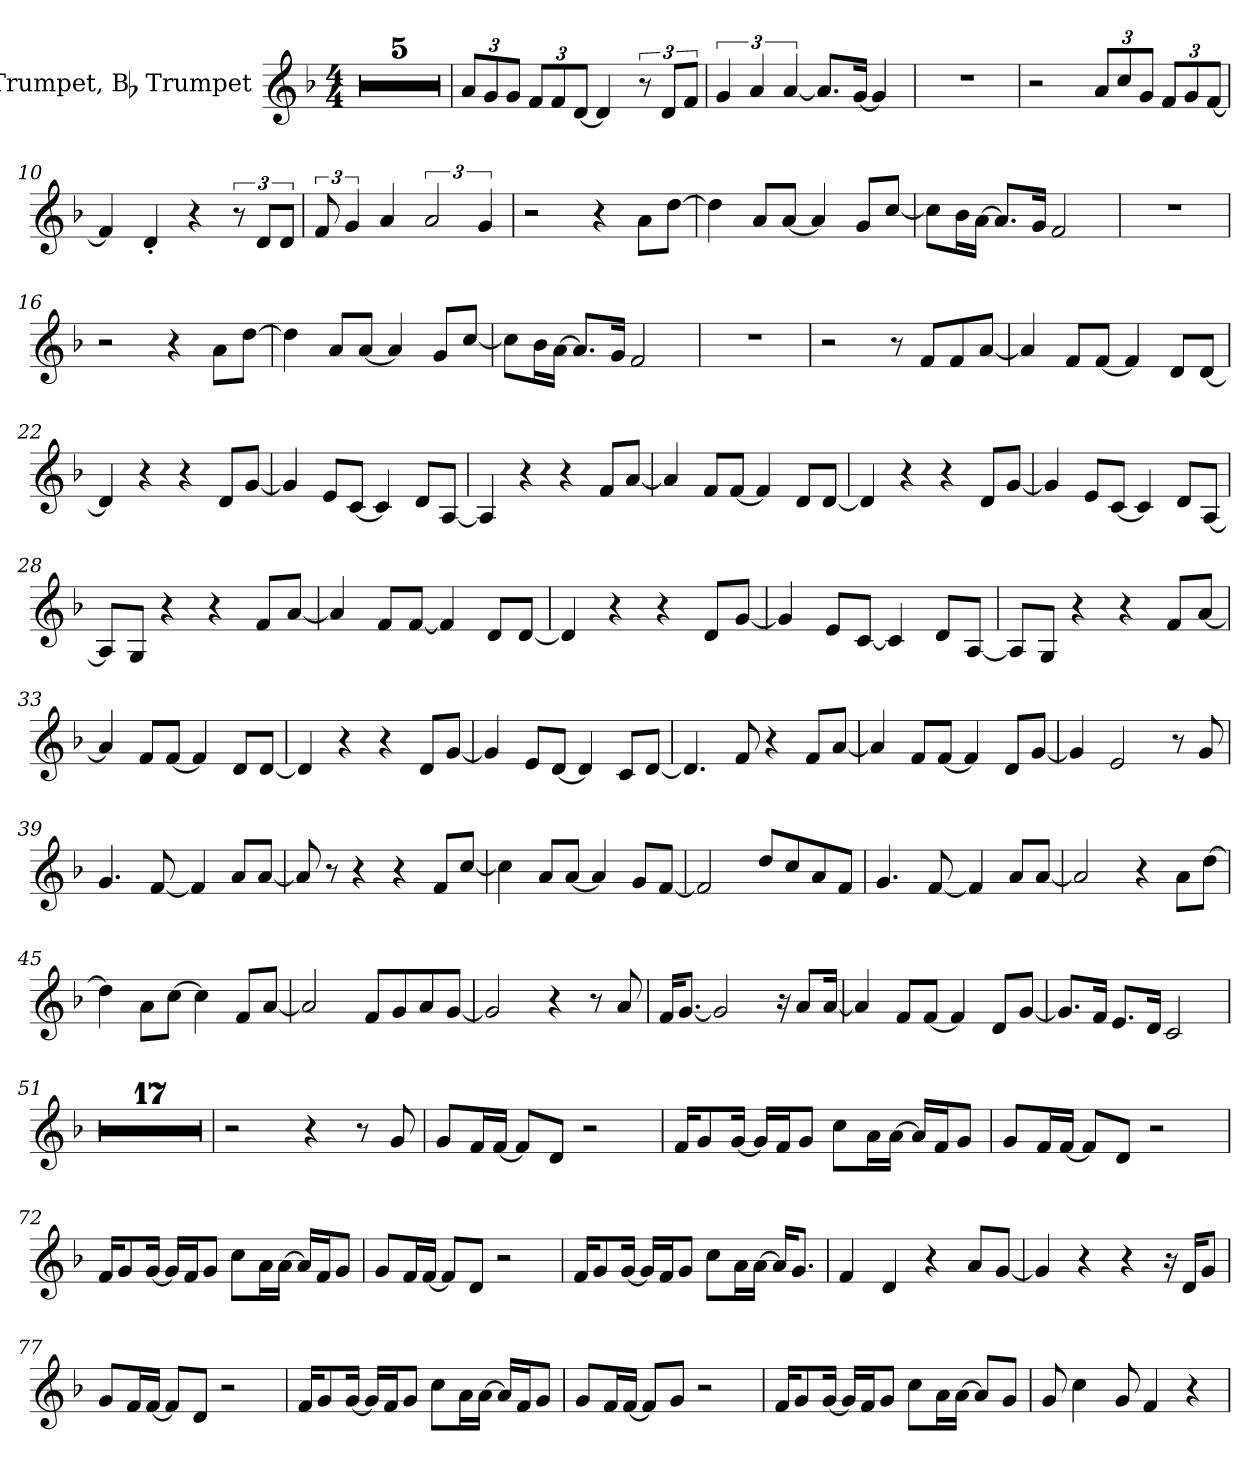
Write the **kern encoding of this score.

**kern
*part1
*staff1
*I"Trumpet, Bb Trumpet
*I'Tpt.
*clefG2
*ITrd1c2
*k[b-e-a-]
*M4/4
*MM109
=1
1r
=2
1r
=3
1r
=4
1r
=5
1r
=6
*Xbrackettup
12g/L
12f/
12f/J
12e-/L
12e-/
[12c/J
4c/]
*brackettup
12r
12c/L
12e-/J
!!LO:LB:g=z
=7
6f/
6g/
[6g/
8.g/L]
[16f/Jk
4f/]
=8
1r
=9
2r
*Xbrackettup
12g/L
12b-/
12f/J
12e-/L
12f/
[12e-/J
=10
4e-/]
4c'/
4r
*brackettup
12r
12c/L
12c/J
=11
12e-/
6f/
4g/
3g/
6f/
!!LO:LB:g=z
=12
2r
4r
8g\L
[8cc\J
=13
4cc\]
8g/L
[8g/J
4g/]
8f/L
[8b-/J
=14
8b-\L]
16a-\L
[16g\JJ
8.g/L]
16f/Jk
2e-/
=15
1r
=16
2r
4r
8g\L
[8cc\J
=17
4cc\]
8g/L
[8g/J
4g/]
8f/L
[8b-/J
!!LO:LB:g=z
=18
8b-\L]
16a-\L
[16g\JJ
8.g/L]
16f/Jk
2e-/
=19
1r
=20
2r
8r
8e-/L
8e-/
[8g/J
=21
4g/]
8e-/L
[8e-/J
4e-/]
8c/L
[8c/J
=22
4c/]
4r
4r
8c/L
[8f/J
=23
4f/]
8d/L
[8B-/J
4B-/]
8c/L
[8G/J
!!LO:LB:g=z
=24
4G/]
4r
4r
8e-/L
[8g/J
=25
4g/]
8e-/L
[8e-/J
4e-/]
8c/L
[8c/J
=26
4c/]
4r
4r
8c/L
[8f/J
=27
4f/]
8d/L
[8B-/J
4B-/]
8c/L
[8G/J
=28
8G/L]
8F/J
4r
4r
8e-/L
[8g/J
=29
4g/]
8e-/L
[8e-/J
4e-/]
8c/L
[8c/J
!!LO:LB:g=z
=30
4c/]
4r
4r
8c/L
[8f/J
=31
4f/]
8d/L
[8B-/J
4B-/]
8c/L
[8G/J
=32
8G/L]
8F/J
4r
4r
8e-/L
[8g/J
=33
4g/]
8e-/L
[8e-/J
4e-/]
8c/L
[8c/J
=34
4c/]
4r
4r
8c/L
[8f/J
=35
4f/]
8d/L
[8c/J
4c/]
8B-/L
[8c/J
!!LO:LB:g=z
=36
4.c/]
8e-/
4r
8e-/L
[8g/J
=37
4g/]
8e-/L
[8e-/J
4e-/]
8c/L
[8f/J
=38
4f/]
2d/
8r
8f/
=39
4.f/
[8e-/
4e-/]
8g/L
[8g/J
=40
8g/]
8r
4r
4r
8e-/L
[8b-/J
=41
4b-\]
8g/L
[8g/J
4g/]
8f/L
[8e-/J
!!LO:LB:g=z
=42
2e-/]
8cc/L
8b-/
8g/
8e-/J
=43
4.f/
[8e-/
4e-/]
8g/L
[8g/J
=44
2g/]
4r
8g\L
[8cc\J
=45
4cc\]
8g\L
[8b-\J
4b-\]
8e-/L
[8g/J
=46
2g/]
8e-/L
8f/
8g/
[8f/J
=47
2f/]
4r
8r
8g/
!!LO:LB:g=z
=48
16e-/KL
[8.f/J
2f/]
16r
8g/L
[16g/Jk
=49
4g/]
8e-/L
[8e-/J
4e-/]
8c/L
[8f/J
=50
8.f/L]
16e-/Jk
8.d/L
16c/Jk
2B-/
=51
1r
=52
1r
=53
1r
=54
1r
!!LO:LB:g=z
=55
1r
=56
1r
=57
1r
=58
1r
=59
1r
=60
1r
=61
1r
=62
1r
=63
1r
=64
1r
=65
1r
=66
1r
!!LO:PB:g=z
=67
1r
=68
2r
4r
8r
8f/
=69
8f/L
16e-/L
[16e-/JJ
8e-/L]
8c/J
2r
=70
16e-/KL
8f/
[16f/Jk
16f/LL]
16e-/J
8f/J
8b-\L
16g\L
[16g\JJ
16g/LL]
16e-/J
8f/J
=71
8f/L
16e-/L
[16e-/JJ
8e-/L]
8c/J
2r
!!LO:LB:g=z
=72
16e-/KL
8f/
[16f/Jk
16f/LL]
16e-/J
8f/J
8b-\L
16g\L
[16g\JJ
16g/LL]
16e-/J
8f/J
=73
8f/L
16e-/L
[16e-/JJ
8e-/L]
8c/J
2r
=74
16e-/KL
8f/
[16f/Jk
16f/LL]
16e-/J
8f/J
8b-\L
16g\L
[16g\JJ
16g/KL]
8.f/J
=75
4e-/
4c/
4r
8g/L
[8f/J
!!LO:LB:g=z
=76
4f/]
4r
4r
16r
16c/KL
8f/J
=77
8f/L
16e-/L
[16e-/JJ
8e-/L]
8c/J
2r
=78
16e-/KL
8f/
[16f/Jk
16f/LL]
16e-/J
8f/J
8b-\L
16g\L
[16g\JJ
16g/LL]
16e-/J
8f/J
=79
8f/L
16e-/L
[16e-/JJ
8e-/L]
8f/J
2r
!!LO:LB:g=z
=80
16e-/KL
8f/
[16f/Jk
16f/LL]
16e-/J
8f/J
8b-\L
16g\L
[16g\JJ
8g/L]
8f/J
=81
8f/
4b-\
8f/
4e-/
4r
=
*-
